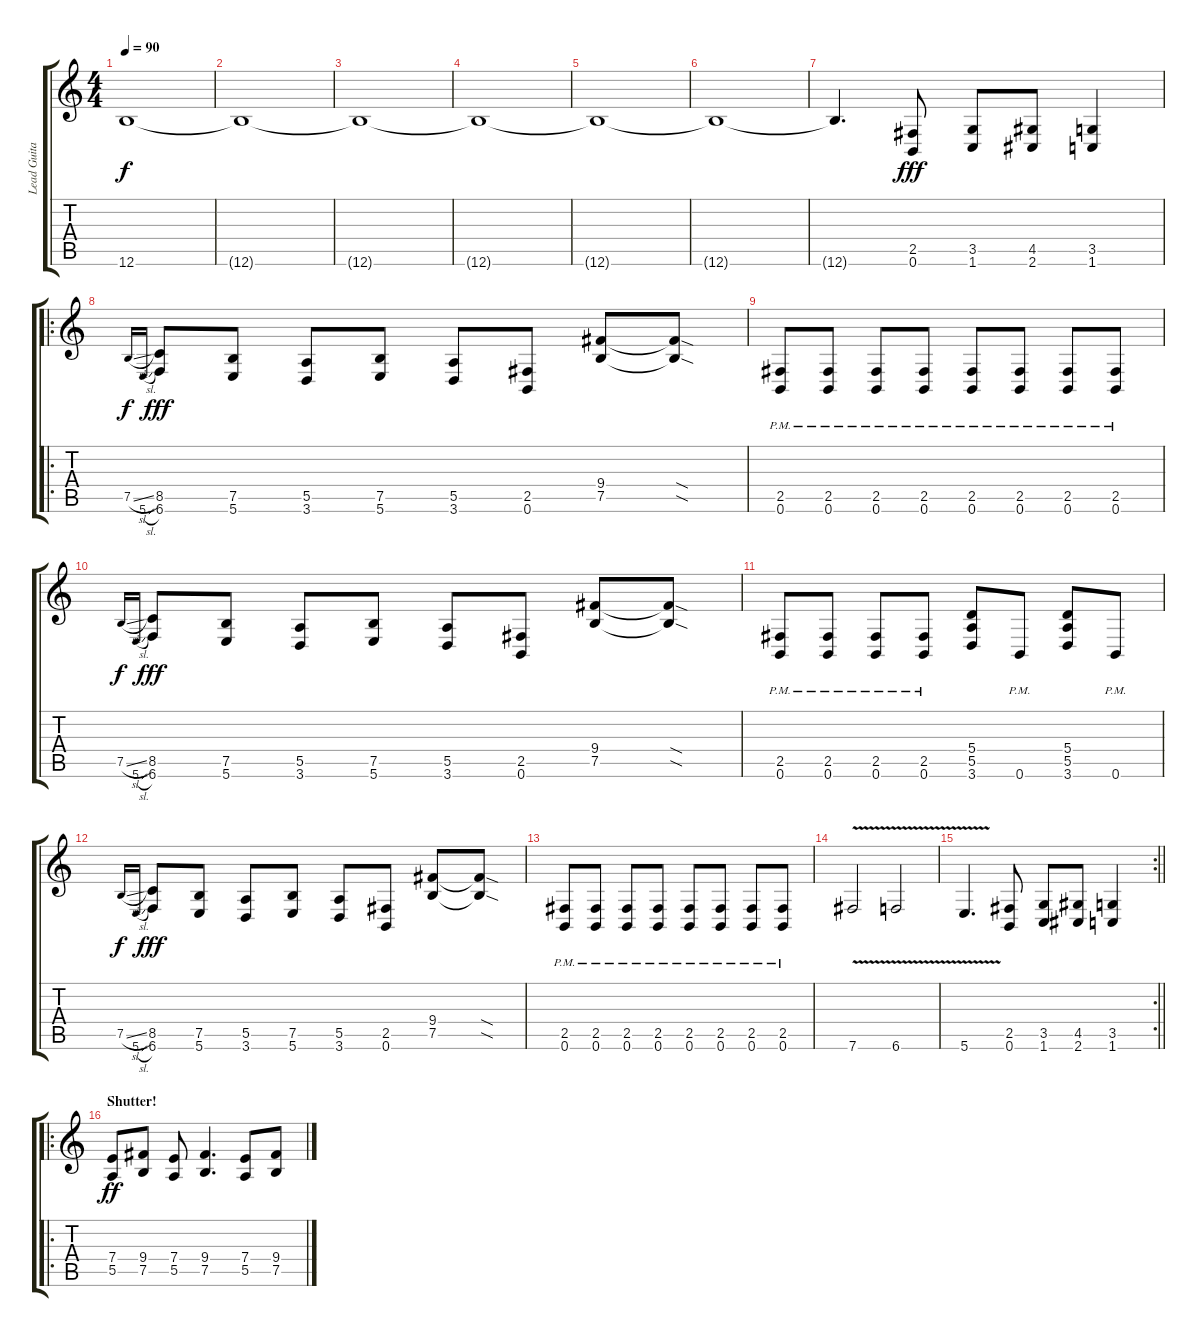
\track ("Lead Guitar" "Lead Guita") {instrument distortionguitar}
\staff {score tabs}
\tuning (B3 Gb3 D3 A2 E2 B1) {hide}
\ts (4 4)
\tempo 90
\clef g2
\ks c
12.6{t}.1{dy f} |
12.6{t}.1 |
12.6{t}.1 |
12.6{t}.1 |
12.6{t}.1 |
12.6{t}.1 |
12.6{t}.4{d} (2.5 0.6).8{dy fff instrument distortionguitar} (3.5 1.6).8 (4.5 2.6).8 (3.5 1.6).4 |
\ro
7.5{sl}.16{gr onbeat dy f} 5.6{sl}.16{gr onbeat} (8.5 6.6).8{dy fff} (7.5 5.6).8 (5.5 3.6).8 (7.5 5.6).8 (5.5 3.6).8 (2.5 0.6).8 (9.4 7.5).8 (9.4{sod t} 7.5{sod t}).8 |
(2.5{pm} 0.6{pm}).8 (2.5{pm} 0.6{pm}).8 (2.5{pm} 0.6{pm}).8 (2.5{pm} 0.6{pm}).8 (2.5{pm} 0.6{pm}).8 (2.5{pm} 0.6{pm}).8 (2.5{pm} 0.6{pm}).8 (2.5{pm} 0.6{pm}).8 |
7.5{sl}.16{gr onbeat dy f} 5.6{sl}.16{gr onbeat} (8.5 6.6).8{dy fff} (7.5 5.6).8 (5.5 3.6).8 (7.5 5.6).8 (5.5 3.6).8 (2.5 0.6).8 (9.4 7.5).8 (9.4{sod t} 7.5{sod t}).8 |
(2.5{pm} 0.6{pm}).8 (2.5{pm} 0.6{pm}).8 (2.5{pm} 0.6{pm}).8 (2.5{pm} 0.6{pm}).8 (5.4 5.5 3.6).8 0.6{pm}.8 (5.4 5.5 3.6).8 0.6{pm}.8 |
7.5{sl}.16{gr onbeat dy f} 5.6{sl}.16{gr onbeat} (8.5 6.6).8{dy fff} (7.5 5.6).8 (5.5 3.6).8 (7.5 5.6).8 (5.5 3.6).8 (2.5 0.6).8 (9.4 7.5).8 (9.4{sod t} 7.5{sod t}).8 |
(2.5{pm} 0.6{pm}).8 (2.5{pm} 0.6{pm}).8 (2.5{pm} 0.6{pm}).8 (2.5{pm} 0.6{pm}).8 (2.5{pm} 0.6{pm}).8 (2.5{pm} 0.6{pm}).8 (2.5{pm} 0.6{pm}).8 (2.5{pm} 0.6{pm}).8 |
7.6{v}.2 6.6{v}.2 |
\rc 2
\barLineRight lightlight
5.6{v}.4{d} (2.5 0.6).8 (3.5 1.6).8 (4.5 2.6).8 (3.5 1.6).4 |
\ro
\section ("" "Shutter!")
(7.4 5.5).8{dy ff} (9.4 7.5).8 (7.4 5.5).8 (9.4 7.5).4{d} (7.4 5.5).8 (9.4 7.5).8
